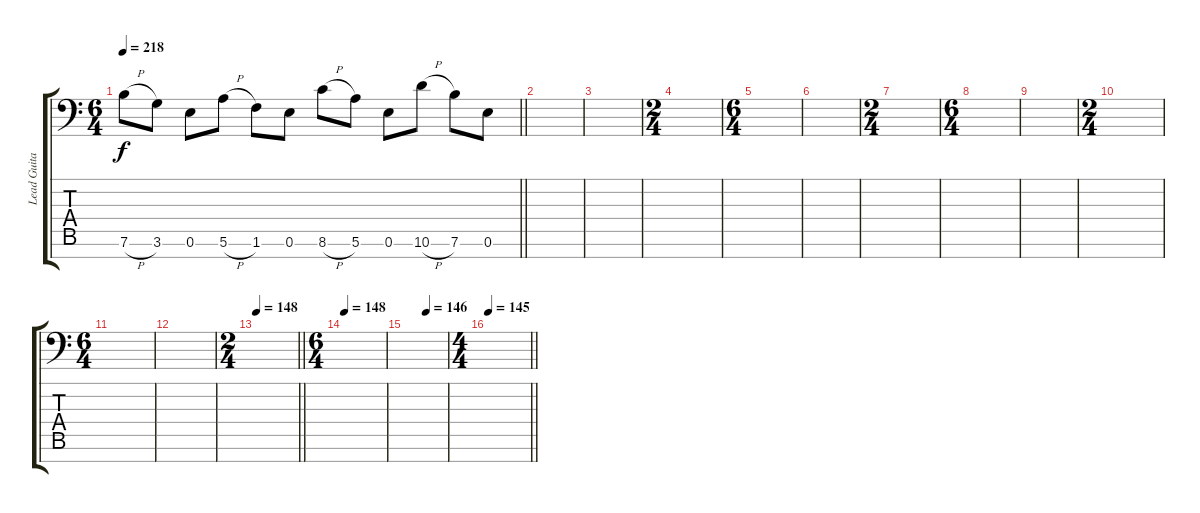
\track ("Lead Guitar #1" "Lead Guita") {instrument distortionguitar}
\staff {score tabs}
\tuning (D4 A3 E3 D3 A2 E2 A1) {hide}
\ts (6 4)
\tempo 218
\clef f4
\barLineRight lightlight
\ks c
7.6{h}.8{dy f} 3.6.8 0.6.8 5.6{h}.8 1.6.8 0.6.8 8.6{h}.8 5.6.8 0.6.8 10.6{h}.8 7.6.8 0.6.8 |
\section ("" "")
|
|
\ts (2 4)
|
\ts (6 4)
|
|
\ts (2 4)
|
\ts (6 4)
|
|
\ts (2 4)
|
\ts (6 4)
|
|
\ts (2 4)
\tempo 148
\barLineRight lightlight
|
\ts (6 4)
\section ("" "")
\tempo 148
|
\tempo (146 0.5)
|
\ts (4 4)
\tempo 145
\barLineRight lightlight
